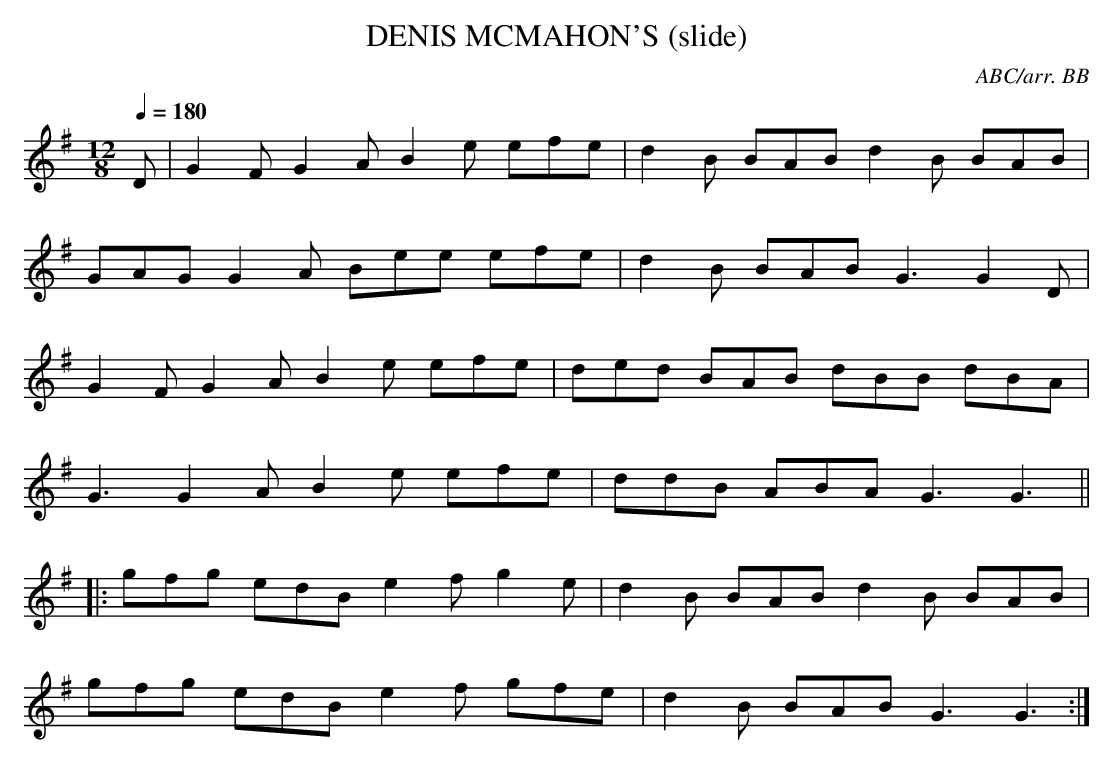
X:1
T:DENIS MCMAHON'S (slide)
C:ABC/arr. BB
Q:1/4=180
L:1/8
M:12/8
K:G
D|G2F G2A B2e efe|d2B BAB d2B BAB|
GAG G2A Bee efe|d2B BAB G3 G2D|
G2F G2A B2e efe|ded BAB dBB dBA|
G3 G2A B2e efe|ddB ABA G3 G3 ||
|:gfg edB e2f g2e|d2B BAB d2B BAB|
gfg edB e2f gfe|d2B BAB G3 G3 :|
